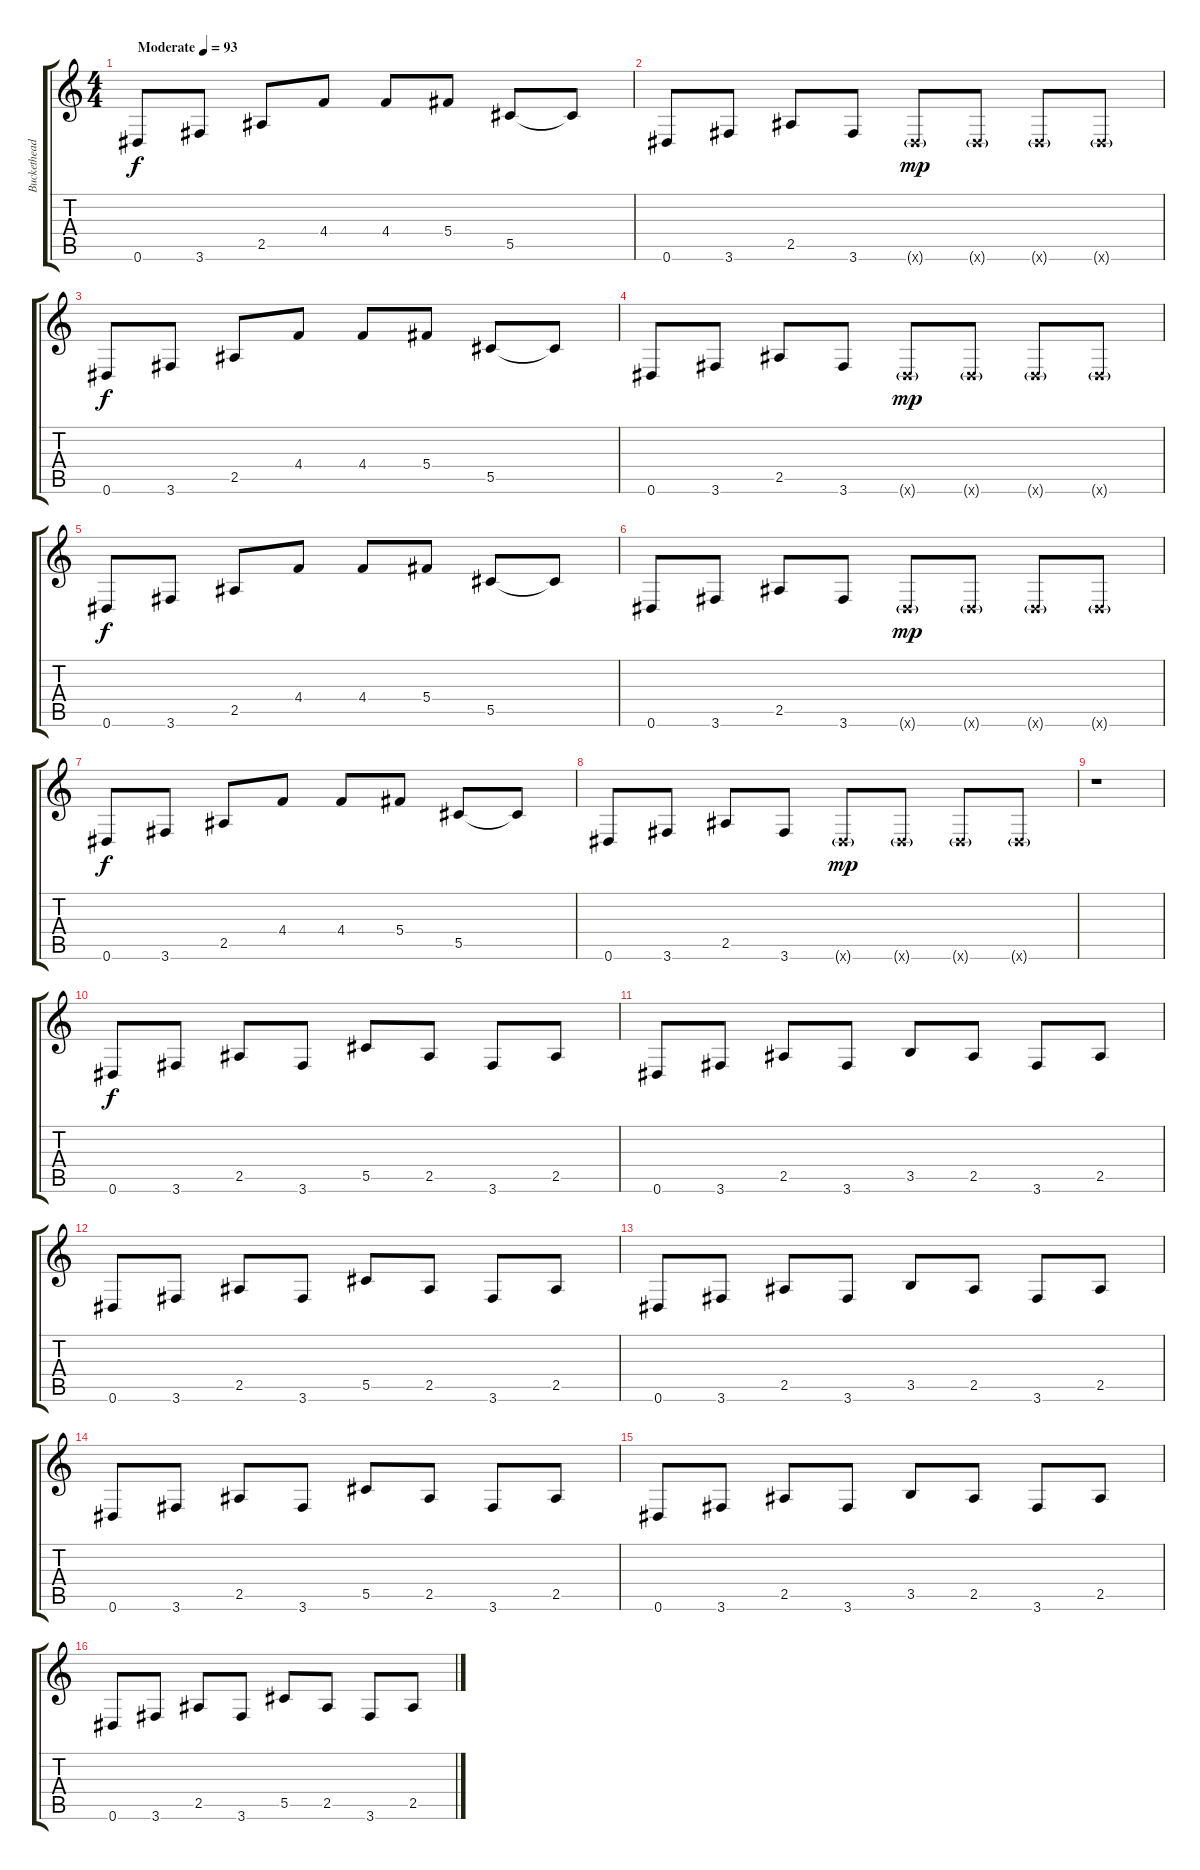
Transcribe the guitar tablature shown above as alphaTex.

\track ("Buckethead" "Buckethead") {instrument distortionguitar}
\staff {score tabs}
\tuning (Eb4 Bb3 Gb3 Db3 Ab2 Eb2) {hide}
\ts (4 4)
\tempo (93 "Moderate")
\clef g2
\ks c
0.6.8{dy f instrument distortionguitar} 3.6.8 2.5.8 4.4.8 4.4.8 5.4.8 5.5.8 5.5{t}.8 |
0.6.8 3.6.8 2.5.8 3.6.8 0.6{g x}.8{dy mp} 0.6{g x}.8 0.6{g x}.8 0.6{g x}.8 |
0.6.8{dy f} 3.6.8 2.5.8 4.4.8 4.4.8 5.4.8 5.5.8 5.5{t}.8 |
0.6.8 3.6.8 2.5.8 3.6.8 0.6{g x}.8{dy mp} 0.6{g x}.8 0.6{g x}.8 0.6{g x}.8 |
0.6.8{dy f} 3.6.8 2.5.8 4.4.8 4.4.8 5.4.8 5.5.8 5.5{t}.8 |
0.6.8 3.6.8 2.5.8 3.6.8 0.6{g x}.8{dy mp} 0.6{g x}.8 0.6{g x}.8 0.6{g x}.8 |
0.6.8{dy f} 3.6.8 2.5.8 4.4.8 4.4.8 5.4.8 5.5.8 5.5{t}.8 |
0.6.8 3.6.8 2.5.8 3.6.8 0.6{g x}.8{dy mp} 0.6{g x}.8 0.6{g x}.8 0.6{g x}.8 |
r.1 |
0.6.8{dy f} 3.6.8 2.5.8 3.6.8 5.5.8 2.5.8 3.6.8 2.5.8 |
0.6.8 3.6.8 2.5.8 3.6.8 3.5.8 2.5.8 3.6.8 2.5.8 |
0.6.8 3.6.8 2.5.8 3.6.8 5.5.8 2.5.8 3.6.8 2.5.8 |
0.6.8 3.6.8 2.5.8 3.6.8 3.5.8 2.5.8 3.6.8 2.5.8 |
0.6.8 3.6.8 2.5.8 3.6.8 5.5.8 2.5.8 3.6.8 2.5.8 |
0.6.8 3.6.8 2.5.8 3.6.8 3.5.8 2.5.8 3.6.8 2.5.8 |
0.6.8 3.6.8 2.5.8 3.6.8 5.5.8 2.5.8 3.6.8 2.5.8
